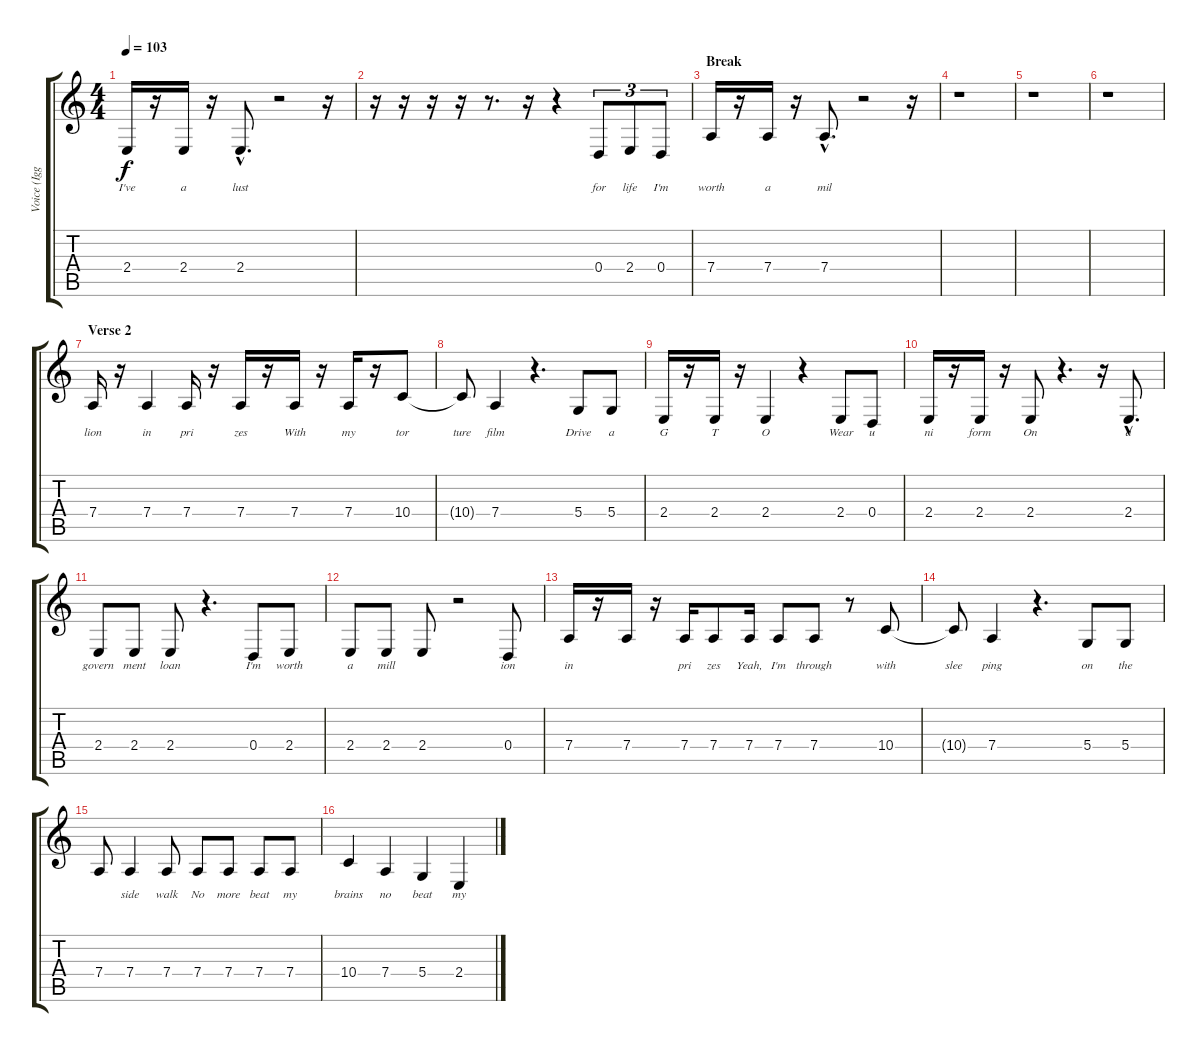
\track ("Voice (Iggy)" "Voice (Igg") {instrument tenorsax}
\staff {score tabs}
\tuning (E4 B3 G3 D3 A2 E2) {hide}
\ts (4 4)
\tempo 103
\clef g2
\ks c
2.4.16{lyrics (0 "I've") lyrics (1 "") lyrics (2 "") lyrics (3 "") lyrics (4 "") dy f} r.16 2.4.16{lyrics (0 "a") lyrics (1 "") lyrics (2 "") lyrics (3 "") lyrics (4 "")} r.16 2.4{hac}.8{d lyrics (0 "lust") lyrics (1 "") lyrics (2 "") lyrics (3 "") lyrics (4 "")} r.2 r.16 |
r.16 r.16 r.16 r.16 r.8{d} r.16 r.4 0.4.8{tu (3 2) lyrics (0 "for") lyrics (1 "") lyrics (2 "") lyrics (3 "") lyrics (4 "")} 2.4.8{tu (3 2) lyrics (0 "life") lyrics (1 "") lyrics (2 "") lyrics (3 "") lyrics (4 "")} 0.4.8{tu (3 2) lyrics (0 "I'm") lyrics (1 "") lyrics (2 "") lyrics (3 "") lyrics (4 "")} |
\section ("" "Break ")
7.4.16{lyrics (0 "worth") lyrics (1 "") lyrics (2 "") lyrics (3 "") lyrics (4 "")} r.16 7.4.16{lyrics (0 "a") lyrics (1 "") lyrics (2 "") lyrics (3 "") lyrics (4 "")} r.16 7.4{hac}.8{d lyrics (0 "mil") lyrics (1 "") lyrics (2 "") lyrics (3 "") lyrics (4 "")} r.2 r.16 |
r.1 |
r.1 |
r.1 |
\section ("" "Verse 2")
7.4.16{lyrics (0 "lion") lyrics (1 "") lyrics (2 "") lyrics (3 "") lyrics (4 "")} r.16 7.4.4{lyrics (0 "in") lyrics (1 "") lyrics (2 "") lyrics (3 "") lyrics (4 "")} 7.4.16{lyrics (0 "pri") lyrics (1 "") lyrics (2 "") lyrics (3 "") lyrics (4 "")} r.16 7.4.16{lyrics (0 "zes") lyrics (1 "") lyrics (2 "") lyrics (3 "") lyrics (4 "")} r.16 7.4.16{lyrics (0 "With") lyrics (1 "") lyrics (2 "") lyrics (3 "") lyrics (4 "")} r.16 7.4.16{lyrics (0 "my") lyrics (1 "") lyrics (2 "") lyrics (3 "") lyrics (4 "")} r.16 10.4.8{lyrics (0 "tor") lyrics (1 "") lyrics (2 "") lyrics (3 "") lyrics (4 "")} |
10.4{t}.8{lyrics (0 "ture") lyrics (1 "") lyrics (2 "") lyrics (3 "") lyrics (4 "")} 7.4.4{lyrics (0 "film") lyrics (1 "") lyrics (2 "") lyrics (3 "") lyrics (4 "")} r.4{d} 5.4.8{lyrics (0 "Drive") lyrics (1 "") lyrics (2 "") lyrics (3 "") lyrics (4 "")} 5.4.8{lyrics (0 "a") lyrics (1 "") lyrics (2 "") lyrics (3 "") lyrics (4 "")} |
2.4.16{lyrics (0 "G") lyrics (1 "") lyrics (2 "") lyrics (3 "") lyrics (4 "")} r.16 2.4.16{lyrics (0 "T") lyrics (1 "") lyrics (2 "") lyrics (3 "") lyrics (4 "")} r.16 2.4.4{lyrics (0 "O") lyrics (1 "") lyrics (2 "") lyrics (3 "") lyrics (4 "")} r.4 2.4.8{lyrics (0 "Wear") lyrics (1 "") lyrics (2 "") lyrics (3 "") lyrics (4 "")} 0.4.8{lyrics (0 "u") lyrics (1 "") lyrics (2 "") lyrics (3 "") lyrics (4 "")} |
2.4.16{lyrics (0 "ni") lyrics (1 "") lyrics (2 "") lyrics (3 "") lyrics (4 "")} r.16 2.4.16{lyrics (0 "form") lyrics (1 "") lyrics (2 "") lyrics (3 "") lyrics (4 "")} r.16 2.4.8{lyrics (0 "On") lyrics (1 "") lyrics (2 "") lyrics (3 "") lyrics (4 "")} r.4{d} r.16 2.4{hac}.8{d lyrics (0 "a") lyrics (1 "") lyrics (2 "") lyrics (3 "") lyrics (4 "")} |
2.4.8{lyrics (0 "govern") lyrics (1 "") lyrics (2 "") lyrics (3 "") lyrics (4 "")} 2.4.8{lyrics (0 "ment") lyrics (1 "") lyrics (2 "") lyrics (3 "") lyrics (4 "")} 2.4.8{lyrics (0 "loan") lyrics (1 "") lyrics (2 "") lyrics (3 "") lyrics (4 "")} r.4{d} 0.4.8{lyrics (0 "I'm") lyrics (1 "") lyrics (2 "") lyrics (3 "") lyrics (4 "")} 2.4.8{lyrics (0 "worth") lyrics (1 "") lyrics (2 "") lyrics (3 "") lyrics (4 "")} |
2.4.8{lyrics (0 "a") lyrics (1 "") lyrics (2 "") lyrics (3 "") lyrics (4 "")} 2.4.8{lyrics (0 "mill") lyrics (1 "") lyrics (2 "") lyrics (3 "") lyrics (4 "")} 2.4.8{lyrics (0 "") lyrics (1 "") lyrics (2 "") lyrics (3 "") lyrics (4 "")} r.2 0.4.8{lyrics (0 "ion") lyrics (1 "") lyrics (2 "") lyrics (3 "") lyrics (4 "")} |
7.4.16{lyrics (0 "in") lyrics (1 "") lyrics (2 "") lyrics (3 "") lyrics (4 "")} r.16 7.4.16{lyrics (0 "") lyrics (1 "") lyrics (2 "") lyrics (3 "") lyrics (4 "")} r.16 7.4.16{lyrics (0 "pri") lyrics (1 "") lyrics (2 "") lyrics (3 "") lyrics (4 "")} 7.4.8{lyrics (0 "zes") lyrics (1 "") lyrics (2 "") lyrics (3 "") lyrics (4 "")} 7.4.16{lyrics (0 "Yeah,") lyrics (1 "") lyrics (2 "") lyrics (3 "") lyrics (4 "")} 7.4.8{lyrics (0 "I'm") lyrics (1 "") lyrics (2 "") lyrics (3 "") lyrics (4 "")} 7.4.8{lyrics (0 "through") lyrics (1 "") lyrics (2 "") lyrics (3 "") lyrics (4 "")} r.8 10.4.8{lyrics (0 "with") lyrics (1 "") lyrics (2 "") lyrics (3 "") lyrics (4 "")} |
10.4{t}.8{lyrics (0 "slee") lyrics (1 "") lyrics (2 "") lyrics (3 "") lyrics (4 "")} 7.4.4{lyrics (0 "ping") lyrics (1 "") lyrics (2 "") lyrics (3 "") lyrics (4 "")} r.4{d} 5.4.8{lyrics (0 "on") lyrics (1 "") lyrics (2 "") lyrics (3 "") lyrics (4 "")} 5.4.8{lyrics (0 "the") lyrics (1 "") lyrics (2 "") lyrics (3 "") lyrics (4 "")} |
7.4.8{lyrics (0 "") lyrics (1 "") lyrics (2 "") lyrics (3 "") lyrics (4 "")} 7.4.4{lyrics (0 "side") lyrics (1 "") lyrics (2 "") lyrics (3 "") lyrics (4 "")} 7.4.8{lyrics (0 "walk") lyrics (1 "") lyrics (2 "") lyrics (3 "") lyrics (4 "")} 7.4.8{lyrics (0 "No") lyrics (1 "") lyrics (2 "") lyrics (3 "") lyrics (4 "")} 7.4.8{lyrics (0 "more") lyrics (1 "") lyrics (2 "") lyrics (3 "") lyrics (4 "")} 7.4.8{lyrics (0 "beat") lyrics (1 "") lyrics (2 "") lyrics (3 "") lyrics (4 "")} 7.4.8{lyrics (0 "my") lyrics (1 "") lyrics (2 "") lyrics (3 "") lyrics (4 "")} |
10.4.4{lyrics (0 "brains") lyrics (1 "") lyrics (2 "") lyrics (3 "") lyrics (4 "")} 7.4.4{lyrics (0 "no") lyrics (1 "") lyrics (2 "") lyrics (3 "") lyrics (4 "")} 5.4.4{lyrics (0 "beat") lyrics (1 "") lyrics (2 "") lyrics (3 "") lyrics (4 "")} 2.4.4{lyrics (0 "my") lyrics (1 "") lyrics (2 "") lyrics (3 "") lyrics (4 "")}
